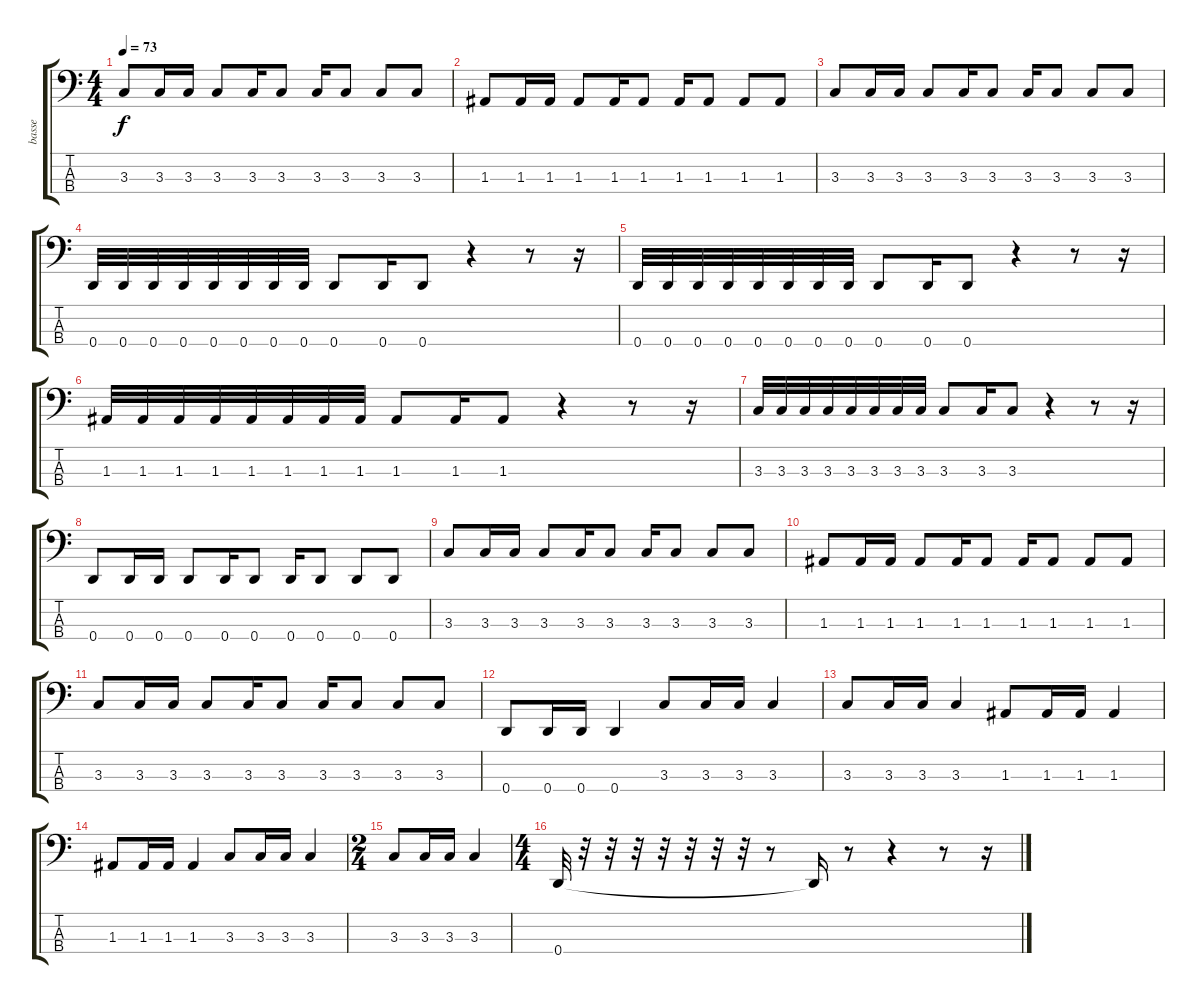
\track ("basse" "basse") {instrument electricbasspick}
\staff {score tabs}
\tuning (G2 D2 A1 D1) {hide}
\ts (4 4)
\tempo 73
\clef f4
\ks c
3.3.8{dy f} 3.3.16 3.3.16 3.3.8 3.3.16 3.3.8 3.3.16 3.3.8 3.3.8 3.3.8 |
1.3.8 1.3.16 1.3.16 1.3.8 1.3.16 1.3.8 1.3.16 1.3.8 1.3.8 1.3.8 |
3.3.8 3.3.16 3.3.16 3.3.8 3.3.16 3.3.8 3.3.16 3.3.8 3.3.8 3.3.8 |
0.4.32 0.4.32 0.4.32 0.4.32 0.4.32 0.4.32 0.4.32 0.4.32 0.4.8 0.4.16 0.4.8 r.4 r.8 r.16 |
0.4.32 0.4.32 0.4.32 0.4.32 0.4.32 0.4.32 0.4.32 0.4.32 0.4.8 0.4.16 0.4.8 r.4 r.8 r.16 |
1.3.32 1.3.32 1.3.32 1.3.32 1.3.32 1.3.32 1.3.32 1.3.32 1.3.8 1.3.16 1.3.8 r.4 r.8 r.16 |
3.3.32 3.3.32 3.3.32 3.3.32 3.3.32 3.3.32 3.3.32 3.3.32 3.3.8 3.3.16 3.3.8 r.4 r.8 r.16 |
0.4.8 0.4.16 0.4.16 0.4.8 0.4.16 0.4.8 0.4.16 0.4.8 0.4.8 0.4.8 |
3.3.8 3.3.16 3.3.16 3.3.8 3.3.16 3.3.8 3.3.16 3.3.8 3.3.8 3.3.8 |
1.3.8 1.3.16 1.3.16 1.3.8 1.3.16 1.3.8 1.3.16 1.3.8 1.3.8 1.3.8 |
3.3.8 3.3.16 3.3.16 3.3.8 3.3.16 3.3.8 3.3.16 3.3.8 3.3.8 3.3.8 |
0.4.8 0.4.16 0.4.16 0.4.4 3.3.8 3.3.16 3.3.16 3.3.4 |
3.3.8 3.3.16 3.3.16 3.3.4 1.3.8 1.3.16 1.3.16 1.3.4 |
1.3.8 1.3.16 1.3.16 1.3.4 3.3.8 3.3.16 3.3.16 3.3.4 |
\ts (2 4)
3.3.8 3.3.16 3.3.16 3.3.4 |
\ts (4 4)
0.4.32 r.32 r.32 r.32 r.32 r.32 r.32 r.32 r.8 0.4{t}.16 r.8 r.4 r.8 r.16
